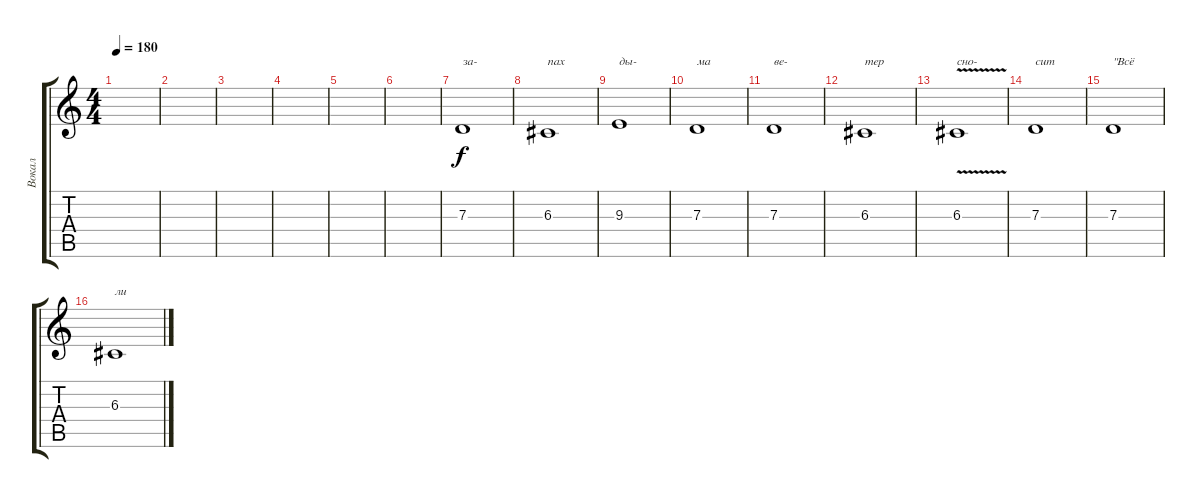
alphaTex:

\track ("Вокал" "Вокал") {instrument altosax}
\staff {score tabs}
\tuning (E4 B3 G3 D3 A2 E2) {hide}
\ts (4 4)
\tempo 180
\clef g2
\ks c
|
|
|
|
|
|
7.3.1{txt "за-"} |
6.3.1{txt "пах"} |
9.3.1{txt "ды-"} |
7.3.1{txt "ма"} |
7.3.1{txt "ве-"} |
6.3.1{txt "тер"} |
6.3{v}.1{txt "сно-"} |
7.3.1{txt "сит"} |
7.3.1{txt "\"Всё"} |
6.3.1{txt "ли"}
